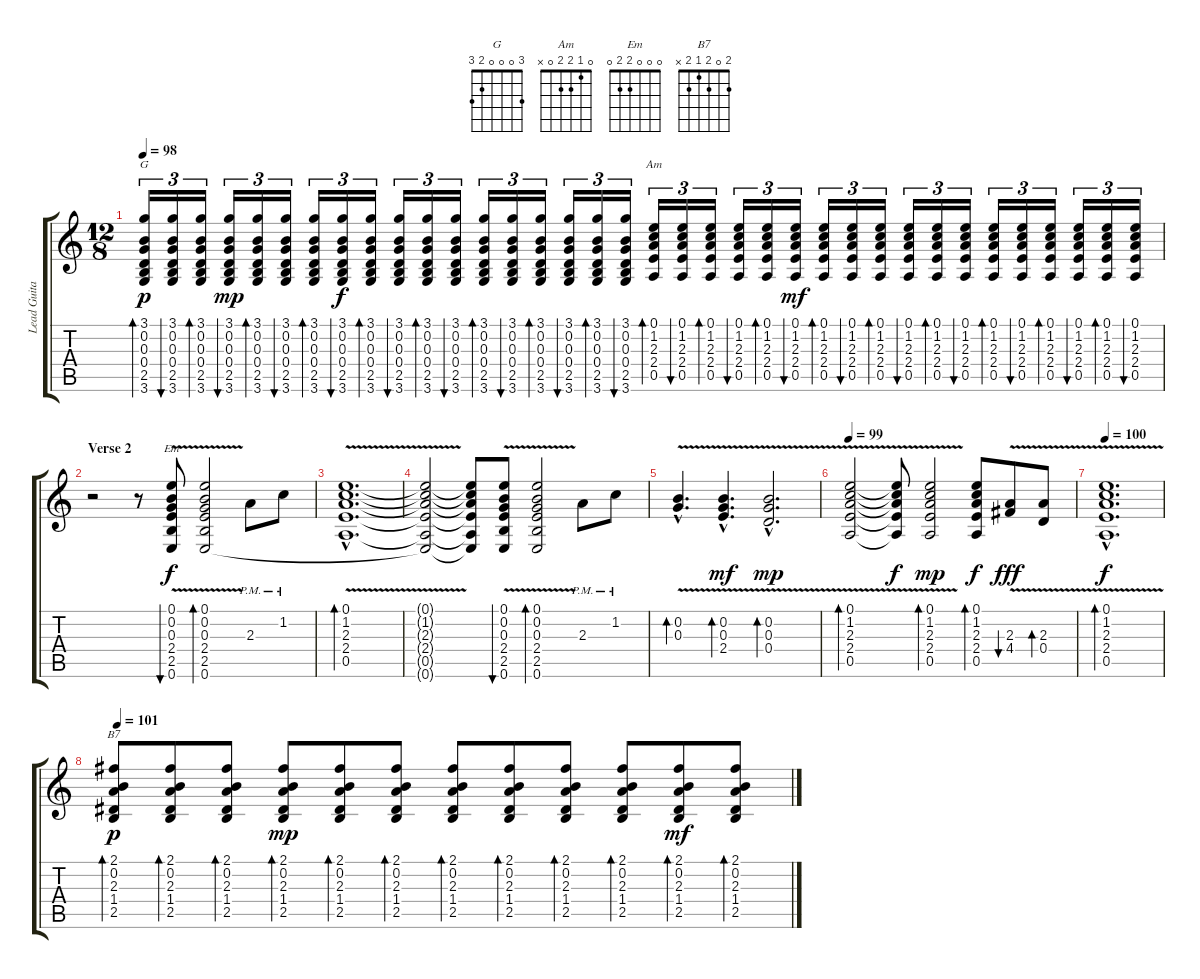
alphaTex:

\track ("Lead Guitar (J. Fogerty (Who Else?))" "Lead Guita") {instrument electricguitarjazz}
\staff {score tabs}
\tuning (E4 B3 G3 D3 A2 E2) {hide}
\chord ("G" 3 0 0 0 2 3)
\chord ("Am" 0 1 2 2 0 x)
\chord ("Em" 0 0 0 2 2 0)
\chord ("B7" 2 0 2 1 2 x)
\ts (12 8)
\tempo 98
\clef g2
\ks c
(3.1 0.2 0.3 0.4 2.5 3.6).16{tu (3 2) bd 30 ch "G" dy p volume 12} (3.1 0.2 0.3 0.4 2.5 3.6).16{tu (3 2) bu 30} (3.1 0.2 0.3 0.4 2.5 3.6).16{tu (3 2) bd 30} (3.1 0.2 0.3 0.4 2.5 3.6).16{tu (3 2) bu 30 dy mp} (3.1 0.2 0.3 0.4 2.5 3.6).16{tu (3 2) bd 30} (3.1 0.2 0.3 0.4 2.5 3.6).16{tu (3 2) bu 30} (3.1 0.2 0.3 0.4 2.5 3.6).16{tu (3 2) bd 30} (3.1 0.2 0.3 0.4 2.5 3.6).16{tu (3 2) bu 30 dy f} (3.1 0.2 0.3 0.4 2.5 3.6).16{tu (3 2) bd 30} (3.1 0.2 0.3 0.4 2.5 3.6).16{tu (3 2) bu 30} (3.1 0.2 0.3 0.4 2.5 3.6).16{tu (3 2) bd 30} (3.1 0.2 0.3 0.4 2.5 3.6).16{tu (3 2) bu 30} (3.1 0.2 0.3 0.4 2.5 3.6).16{tu (3 2) bd 30} (3.1 0.2 0.3 0.4 2.5 3.6).16{tu (3 2) bu 30} (3.1 0.2 0.3 0.4 2.5 3.6).16{tu (3 2) bd 30} (3.1 0.2 0.3 0.4 2.5 3.6).16{tu (3 2) bu 30} (3.1 0.2 0.3 0.4 2.5 3.6).16{tu (3 2) bd 30} (3.1 0.2 0.3 0.4 2.5 3.6).16{tu (3 2) bu 30} (0.1 1.2 2.3 2.4 0.5).16{tu (3 2) bd 30 ch "Am"} (0.1 1.2 2.3 2.4 0.5).16{tu (3 2) bu 30} (0.1 1.2 2.3 2.4 0.5).16{tu (3 2) bd 30} (0.1 1.2 2.3 2.4 0.5).16{tu (3 2) bu 30} (0.1 1.2 2.3 2.4 0.5).16{tu (3 2) bd 30} (0.1 1.2 2.3 2.4 0.5).16{tu (3 2) bu 30 dy mf} (0.1 1.2 2.3 2.4 0.5).16{tu (3 2) bd 30} (0.1 1.2 2.3 2.4 0.5).16{tu (3 2) bu 30} (0.1 1.2 2.3 2.4 0.5).16{tu (3 2) bd 30} (0.1 1.2 2.3 2.4 0.5).16{tu (3 2) bu 30} (0.1 1.2 2.3 2.4 0.5).16{tu (3 2) bd 30} (0.1 1.2 2.3 2.4 0.5).16{tu (3 2) bu 30} (0.1 1.2 2.3 2.4 0.5).16{tu (3 2) bd 30} (0.1 1.2 2.3 2.4 0.5).16{tu (3 2) bu 30} (0.1 1.2 2.3 2.4 0.5).16{tu (3 2) bd 30} (0.1 1.2 2.3 2.4 0.5).16{tu (3 2) bu 30} (0.1 1.2 2.3 2.4 0.5).16{tu (3 2) bd 30} (0.1 1.2 2.3 2.4 0.5).16{tu (3 2) bu 30} |
\section ("" "Verse 2")
r.2{volume 14} r.8 (0.1{v} 0.2{v} 0.3{v} 2.4{v} 2.5{v} 0.6{v}).8{bu 480 ch "Em" dy f} (0.1{v} 0.2{v} 0.3{v} 2.4{v} 2.5{v} 0.6{v}).2{bd 480} 2.3{pm}.8 1.2{pm}.8 |
(0.1{v hac} 1.2{v hac} 2.3{v hac} 2.4{v hac} 0.5{v hac}).1{d bd 480} |
(0.1{t} 1.2{t} 2.3{t} 2.4{t} 0.5{t} 0.6{t}).2 (0.1{t} 1.2{t} 2.3{t} 2.4{t} 0.5{t} 0.6{t}).8 (0.1{v} 0.2{v} 0.3{v} 2.4{v} 2.5{v} 0.6{v}).8{bu 480} (0.1{v} 0.2{v} 0.3{v} 2.4{v} 2.5{v} 0.6{v}).2{bd 480} 2.3{pm}.8 1.2{pm}.8 |
(0.2{v hac} 0.3{v hac}).4{d bd 480} (0.2{v hac} 0.3{v hac} 2.4{v hac}).4{d bd 480 dy mf} (0.2{v hac} 0.3{v hac} 0.4{v hac}).2{d bd 480 dy mp} |
\tempo 99
(0.1{v} 1.2{v} 2.3{v} 2.4{v} 0.5{v}).2{bd 480} (0.1{t} 1.2{t} 2.3{t} 2.4{t} 0.5{t}).8{dy f} (0.1{v} 1.2{v} 2.3{v} 2.4{v} 0.5{v}).2{bd 480 dy mp} (0.1 1.2 2.3 2.4 0.5).8{bd 480 dy f} (2.3{v} 4.4{v}).8{bu 480 dy fff} (2.3{v} 0.4{v}).8{bd 480} |
\tempo 100
(0.1{hac} 1.2{hac} 2.3{v hac} 2.4{v hac} 0.5{hac}).1{d bd 480 dy f} |
\tempo 101
(2.1 0.2 2.3 1.4 2.5).8{bd 30 ch "B7" dy p volume 12} (2.1 0.2 2.3 1.4 2.5).8{bd 30} (2.1 0.2 2.3 1.4 2.5).8{bd 30} (2.1 0.2 2.3 1.4 2.5).8{bd 30 dy mp} (2.1 0.2 2.3 1.4 2.5).8{bd 30} (2.1 0.2 2.3 1.4 2.5).8{bd 30} (2.1 0.2 2.3 1.4 2.5).8{bd 30} (2.1 0.2 2.3 1.4 2.5).8{bd 30} (2.1 0.2 2.3 1.4 2.5).8{bd 30} (2.1 0.2 2.3 1.4 2.5).8{bd 30} (2.1 0.2 2.3 1.4 2.5).8{bd 30 dy mf} (2.1 0.2 2.3 1.4 2.5).8{bd 30}
